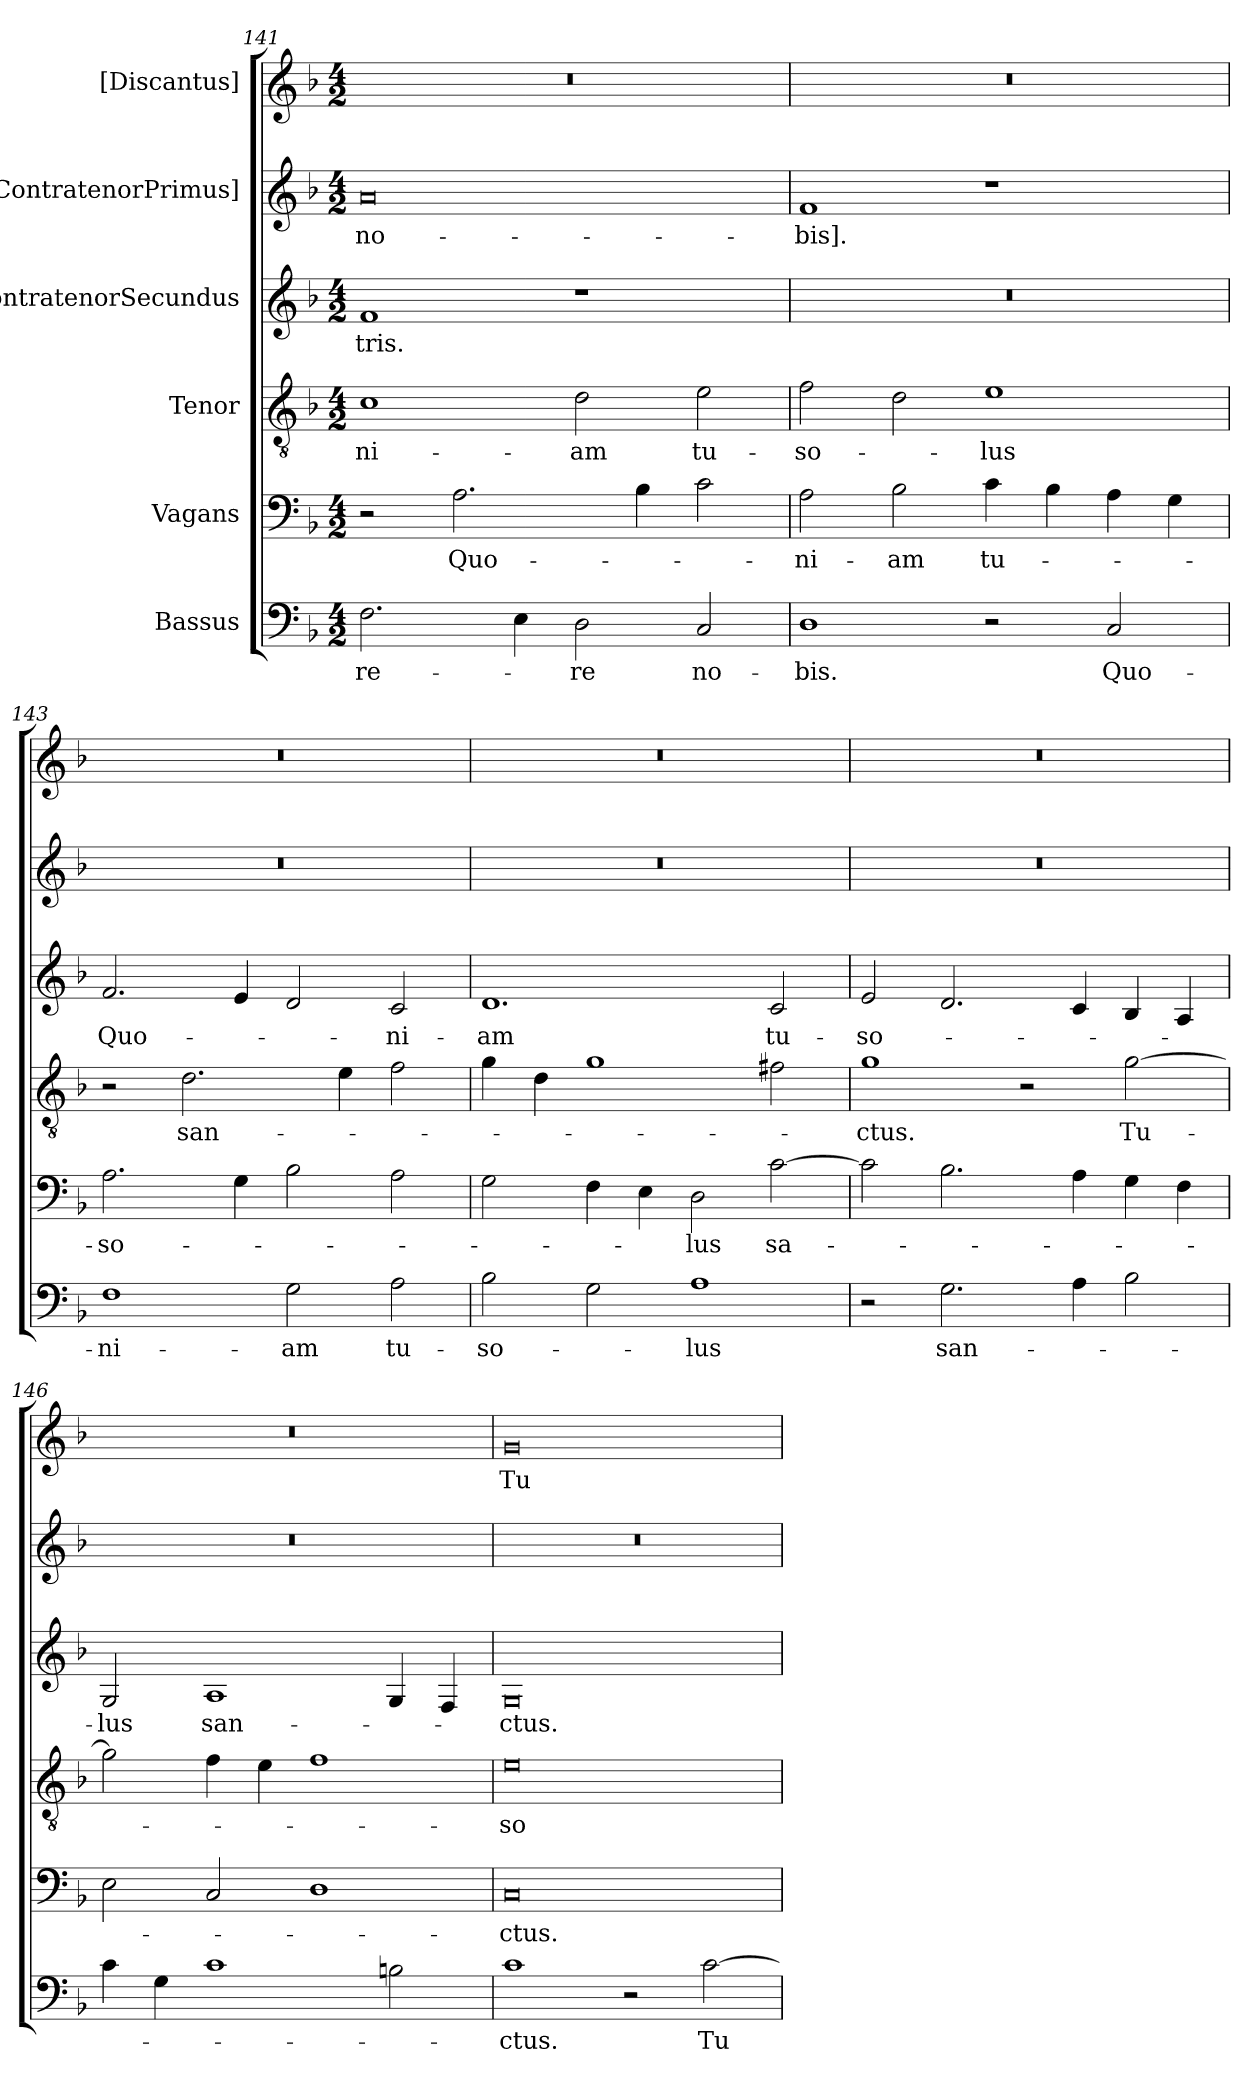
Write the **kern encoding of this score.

**kern	**text	**kern	**text	**kern	**text	**kern	**text	**kern	**text	**kern	**text
*part6	*part6	*part5	*part5	*part4	*part4	*part3	*part3	*part2	*part2	*part1	*part1
*staff6	*staff6	*staff5	*staff5	*staff4	*staff4	*staff3	*staff3	*staff2	*staff2	*staff1	*staff1
*I"Bassus	*	*I"Vagans	*	*I"Tenor	*	*I"ContratenorSecundus	*	*I"[ContratenorPrimus]	*	*I"[Discantus]	*
*clefF4	*	*clefF4	*	*clefGv2	*	*clefG2	*	*clefG2	*	*clefG2	*
*k[b-]	*	*k[b-]	*	*k[b-]	*	*k[b-]	*	*k[b-]	*	*k[b-]	*
*M4/2	*	*M4/2	*	*M4/2	*	*M4/2	*	*M4/2	*	*M4/2	*
=141	=141	=141	=141	=141	=141	=141	=141	=141	=141	=141	=141
2.F\	-re-	2r	.	1c\	-ni-	1f/	-tris.	0a/	no-	0r	.
.	.	2.A\	Quo-	.	.	.	.	.	.	.	.
4E\	.	.	.	.	.	.	.	.	.	.	.
2D\	-re	.	.	2d\	-am	1r	.	.	.	.	.
.	.	4B-\	.	.	.	.	.	.	.	.	.
2C/	no-	2c\	.	2e\	tu-	.	.	.	.	.	.
=142	=142	=142	=142	=142	=142	=142	=142	=142	=142	=142	=142
1D\	-bis.	2A\	-ni-	2f\	so-	0r	.	1f/	-bis].	0r	.
.	.	2B-\	-am	2d\	.	.	.	.	.	.	.
2r	.	4c\	tu-	1e\	-lus	.	.	1r	.	.	.
.	.	4B-\	.	.	.	.	.	.	.	.	.
2C/	Quo-	4A\	.	.	.	.	.	.	.	.	.
.	.	4G\	.	.	.	.	.	.	.	.	.
=143	=143	=143	=143	=143	=143	=143	=143	=143	=143	=143	=143
1F\	-ni-	2.A\	so-	2r	.	2.f/	Quo-	0r	.	0r	.
.	.	.	.	2.d\	san-	.	.	.	.	.	.
.	.	4G\	.	.	.	4e/	.	.	.	.	.
2G\	-am	2B-\	.	.	.	2d/	.	.	.	.	.
.	.	.	.	4e\	.	.	.	.	.	.	.
2A\	tu-	2A\	.	2f\	.	2c/	-ni-	.	.	.	.
=144	=144	=144	=144	=144	=144	=144	=144	=144	=144	=144	=144
2B-\	so-	2G\	.	4g\	.	1.d/	-am	0r	.	0r	.
.	.	.	.	4d\	.	.	.	.	.	.	.
2G\	.	4F\	.	1g\	.	.	.	.	.	.	.
.	.	4E\	.	.	.	.	.	.	.	.	.
1A\	-lus	2D\	-lus	.	.	.	.	.	.	.	.
.	.	[2c\	sa-	2f#X\	.	2c/	tu-	.	.	.	.
=145	=145	=145	=145	=145	=145	=145	=145	=145	=145	=145	=145
2r	.	2c\]	.	1g\	-ctus.	2e/	so-	0r	.	0r	.
2.G\	san-	2.B-\	.	.	.	2.d/	.	.	.	.	.
.	.	.	.	2r	.	.	.	.	.	.	.
4A\	.	4A\	.	.	.	4c/	.	.	.	.	.
2B-\	.	4G\	.	[2g\	Tu-	4B-/	.	.	.	.	.
.	.	4F\	.	.	.	4A/	.	.	.	.	.
=146	=146	=146	=146	=146	=146	=146	=146	=146	=146	=146	=146
4c\	.	2E\	.	2g\]	.	2G/	-lus	0r	.	0r	.
4G\	.	.	.	.	.	.	.	.	.	.	.
1c\	.	2C/	.	4f\	.	1A/	san-	.	.	.	.
.	.	.	.	4e\	.	.	.	.	.	.	.
.	.	1D\	.	1f\	.	.	.	.	.	.	.
2Bn\	.	.	.	.	.	4G/	.	.	.	.	.
.	.	.	.	.	.	4F/	.	.	.	.	.
=147	=147	=147	=147	=147	=147	=147	=147	=147	=147	=147	=147
1c\	-ctus.	0C/	-ctus.	0e\	so-	0G/	-ctus.	0r	.	0g/	Tu-
2r	.	.	.	.	.	.	.	.	.	.	.
[2c\	Tu-	.	.	.	.	.	.	.	.	.	.
=	=	=	=	=	=	=	=	=	=	=	=
*-	*-	*-	*-	*-	*-	*-	*-	*-	*-	*-	*-
